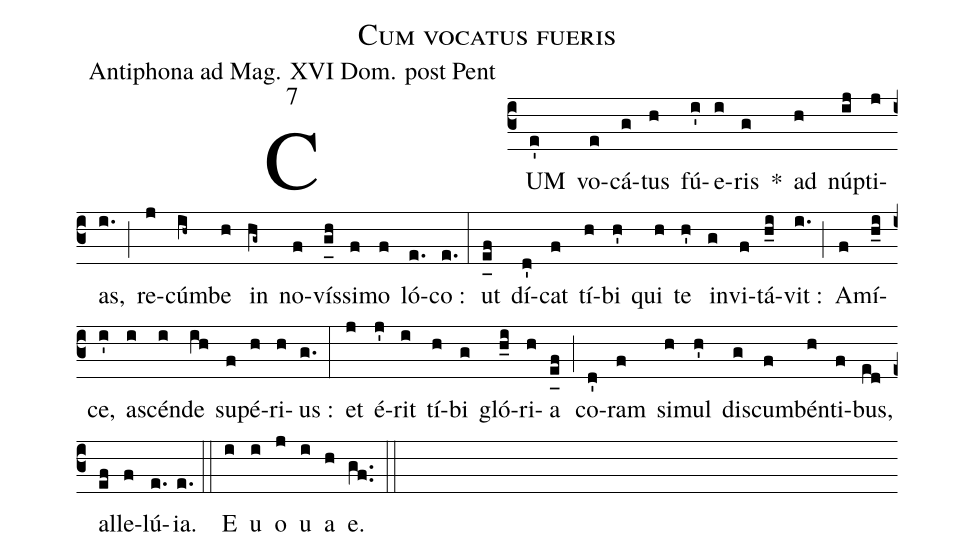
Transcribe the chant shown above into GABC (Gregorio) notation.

name:Cum vocatus fueris;
office-part:Antiphona ad Mag. XVI Dom. post Pent;
mode:7;
%%
(c3) CUM(e') vo(e)cá(g)tus(h) fú(i')e(i)ris(g) *() ad(h) nú(ij)pti(j)as,(i.) (;) re(j)cúm(ih~)be(h) in(hg~) no(f)vís(g_[uh:l]h)si(f)mo(f) ló(e.)co :(e.) (:) ut(e_[uh:l]f) dí(d')cat(f) tí(h)bi(h') qui(h) te(h') in(g)vi(f)tá(h_i)vit :(i.) (;) A(f)mí(h_i)ce,(i') a(i)scén(i)de(ih) su(f)pé(h)ri(h)us :(g.) (:) et(j) é(j')rit(i) tí(h)bi(g) gló(h_i)ri(h)a(e_[uh:l]f) (;) co(d')ram(f) si(h)mul(h') di(g)scum(f)bén(h)ti(f)bus,(ed) al(ef)le(f)lú(e.){ia}.(e.) (::) <eu> E(i) u(i) o(j) u(i) a(h) e.</eu>(gf..) (::)
